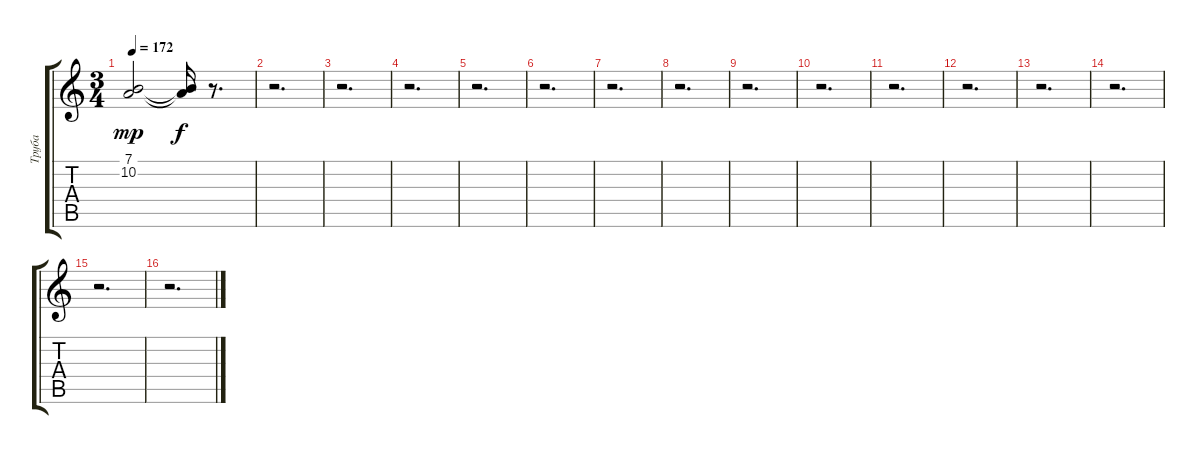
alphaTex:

\track ("Труба" "Труба") {instrument trumpet}
\staff {score tabs}
\tuning (E4 B3 G3 D3 A2 E2) {hide}
\ts (3 4)
\tempo 172
\clef g2
\ks c
(7.1 10.2).2{dy mp} (7.1{t} 10.2{t}).16{dy f} r.8{d} |
r.2{d} |
r.2{d} |
r.2{d} |
r.2{d} |
r.2{d} |
r.2{d} |
r.2{d} |
r.2{d} |
r.2{d} |
r.2{d} |
r.2{d} |
r.2{d} |
r.2{d} |
r.2{d} |
r.2{d}
